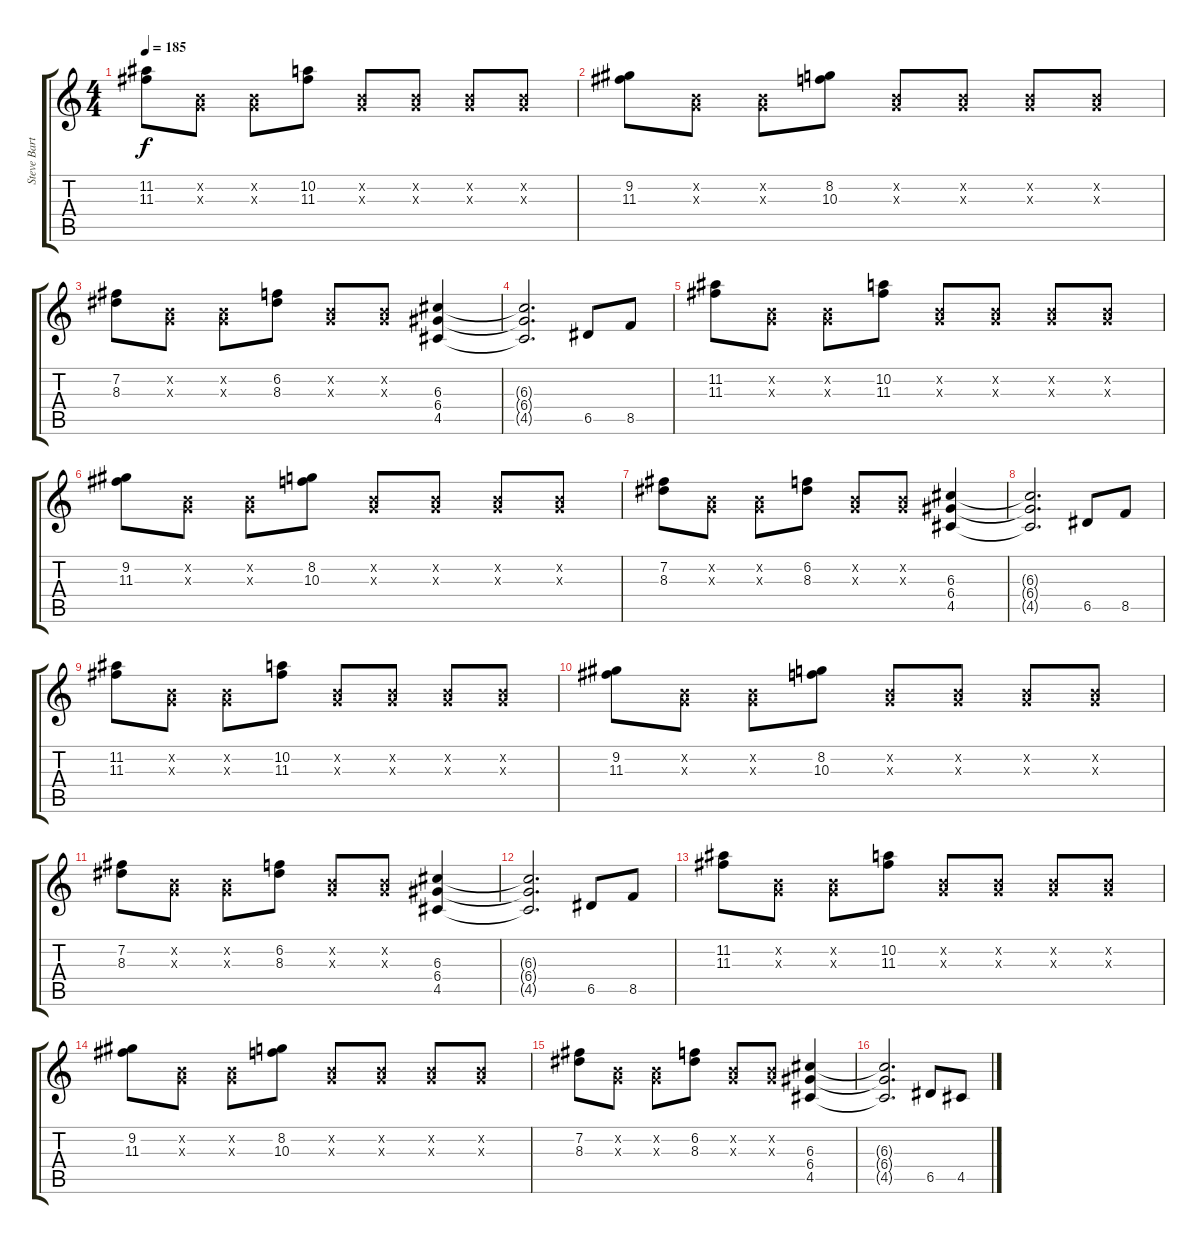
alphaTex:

\track ("Steve Bartek" "Steve Bart") {instrument distortionguitar}
\staff {score tabs}
\tuning (E4 B3 G3 D3 A2 E2) {hide}
\ts (4 4)
\tempo 185
\clef g2
\ks c
(11.2 11.3).8{dy f} (0.2{x} 0.3{x}).8 (0.2{x} 0.3{x}).8 (10.2 11.3).8 (0.2{x} 0.3{x}).8 (0.2{x} 0.3{x}).8 (0.2{x} 0.3{x}).8 (0.2{x} 0.3{x}).8 |
(9.2 11.3).8 (0.2{x} 0.3{x}).8 (0.2{x} 0.3{x}).8 (8.2 10.3).8 (0.2{x} 0.3{x}).8 (0.2{x} 0.3{x}).8 (0.2{x} 0.3{x}).8 (0.2{x} 0.3{x}).8 |
(7.2 8.3).8 (0.2{x} 0.3{x}).8 (0.2{x} 0.3{x}).8 (6.2 8.3).8 (0.2{x} 0.3{x}).8 (0.2{x} 0.3{x}).8 (6.3 6.4 4.5).4 |
(6.3{t} 6.4{t} 4.5{t}).2{d} 6.5.8 8.5.8 |
(11.2 11.3).8 (0.2{x} 0.3{x}).8 (0.2{x} 0.3{x}).8 (10.2 11.3).8 (0.2{x} 0.3{x}).8 (0.2{x} 0.3{x}).8 (0.2{x} 0.3{x}).8 (0.2{x} 0.3{x}).8 |
(9.2 11.3).8 (0.2{x} 0.3{x}).8 (0.2{x} 0.3{x}).8 (8.2 10.3).8 (0.2{x} 0.3{x}).8 (0.2{x} 0.3{x}).8 (0.2{x} 0.3{x}).8 (0.2{x} 0.3{x}).8 |
(7.2 8.3).8 (0.2{x} 0.3{x}).8 (0.2{x} 0.3{x}).8 (6.2 8.3).8 (0.2{x} 0.3{x}).8 (0.2{x} 0.3{x}).8 (6.3 6.4 4.5).4 |
(6.3{t} 6.4{t} 4.5{t}).2{d} 6.5.8 8.5.8 |
(11.2 11.3).8 (0.2{x} 0.3{x}).8 (0.2{x} 0.3{x}).8 (10.2 11.3).8 (0.2{x} 0.3{x}).8 (0.2{x} 0.3{x}).8 (0.2{x} 0.3{x}).8 (0.2{x} 0.3{x}).8 |
(9.2 11.3).8 (0.2{x} 0.3{x}).8 (0.2{x} 0.3{x}).8 (8.2 10.3).8 (0.2{x} 0.3{x}).8 (0.2{x} 0.3{x}).8 (0.2{x} 0.3{x}).8 (0.2{x} 0.3{x}).8 |
(7.2 8.3).8 (0.2{x} 0.3{x}).8 (0.2{x} 0.3{x}).8 (6.2 8.3).8 (0.2{x} 0.3{x}).8 (0.2{x} 0.3{x}).8 (6.3 6.4 4.5).4 |
(6.3{t} 6.4{t} 4.5{t}).2{d} 6.5.8 8.5.8 |
(11.2 11.3).8 (0.2{x} 0.3{x}).8 (0.2{x} 0.3{x}).8 (10.2 11.3).8 (0.2{x} 0.3{x}).8 (0.2{x} 0.3{x}).8 (0.2{x} 0.3{x}).8 (0.2{x} 0.3{x}).8 |
(9.2 11.3).8 (0.2{x} 0.3{x}).8 (0.2{x} 0.3{x}).8 (8.2 10.3).8 (0.2{x} 0.3{x}).8 (0.2{x} 0.3{x}).8 (0.2{x} 0.3{x}).8 (0.2{x} 0.3{x}).8 |
(7.2 8.3).8 (0.2{x} 0.3{x}).8 (0.2{x} 0.3{x}).8 (6.2 8.3).8 (0.2{x} 0.3{x}).8 (0.2{x} 0.3{x}).8 (6.3 6.4 4.5).4 |
(6.3{t} 6.4{t} 4.5{t}).2{d} 6.5.8 4.5.8
